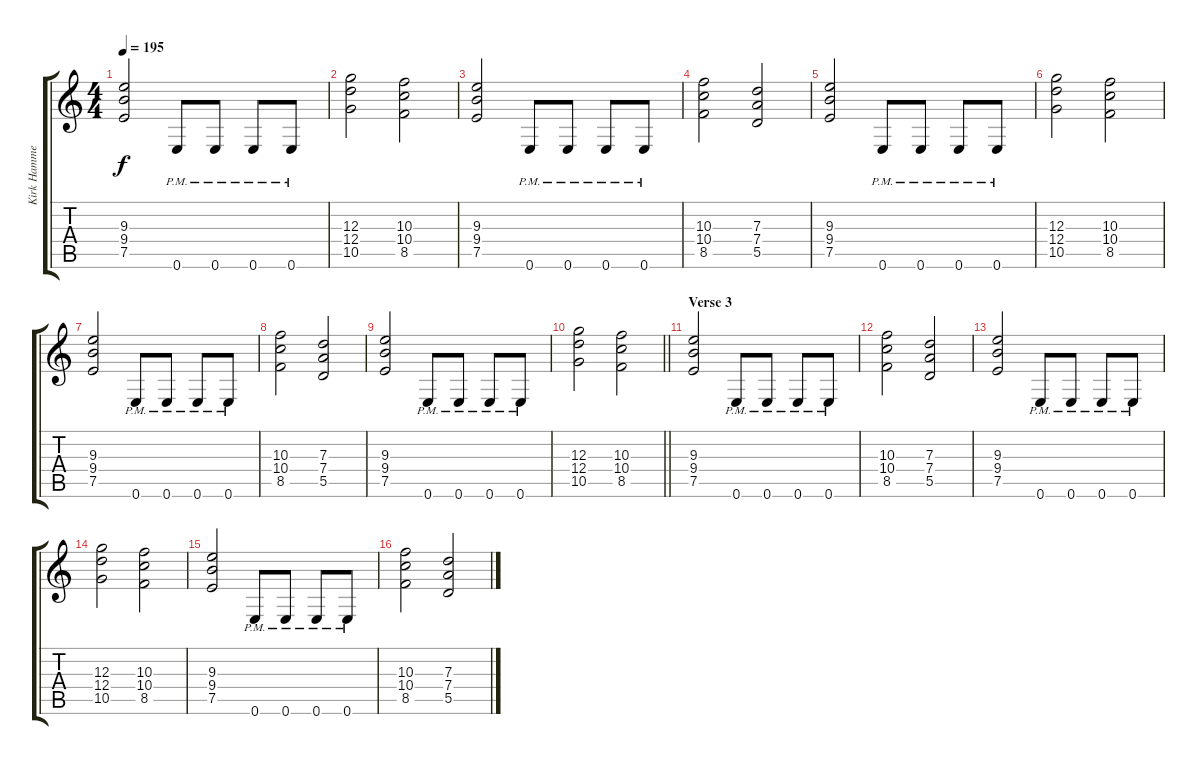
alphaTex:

\track ("Kirk Hammett Rhythm" "Kirk Hamme") {instrument distortionguitar}
\staff {score tabs}
\tuning (E4 B3 G3 D3 A2 E2) {hide}
\ts (4 4)
\tempo 195
\clef g2
\ks c
(9.3 9.4 7.5).2{dy f} 0.6{pm}.8 0.6{pm}.8 0.6{pm}.8 0.6{pm}.8 |
(12.3 12.4 10.5).2 (10.3 10.4 8.5).2 |
(9.3 9.4 7.5).2 0.6{pm}.8 0.6{pm}.8 0.6{pm}.8 0.6{pm}.8 |
(10.3 10.4 8.5).2 (7.3 7.4 5.5).2 |
(9.3 9.4 7.5).2 0.6{pm}.8 0.6{pm}.8 0.6{pm}.8 0.6{pm}.8 |
(12.3 12.4 10.5).2 (10.3 10.4 8.5).2 |
(9.3 9.4 7.5).2 0.6{pm}.8 0.6{pm}.8 0.6{pm}.8 0.6{pm}.8 |
(10.3 10.4 8.5).2 (7.3 7.4 5.5).2 |
(9.3 9.4 7.5).2 0.6{pm}.8 0.6{pm}.8 0.6{pm}.8 0.6{pm}.8 |
\barLineRight lightlight
(12.3 12.4 10.5).2 (10.3 10.4 8.5).2 |
\section ("" "Verse 3")
(9.3 9.4 7.5).2 0.6{pm}.8 0.6{pm}.8 0.6{pm}.8 0.6{pm}.8 |
(10.3 10.4 8.5).2 (7.3 7.4 5.5).2 |
(9.3 9.4 7.5).2 0.6{pm}.8 0.6{pm}.8 0.6{pm}.8 0.6{pm}.8 |
(12.3 12.4 10.5).2 (10.3 10.4 8.5).2 |
(9.3 9.4 7.5).2 0.6{pm}.8 0.6{pm}.8 0.6{pm}.8 0.6{pm}.8 |
(10.3 10.4 8.5).2 (7.3 7.4 5.5).2
